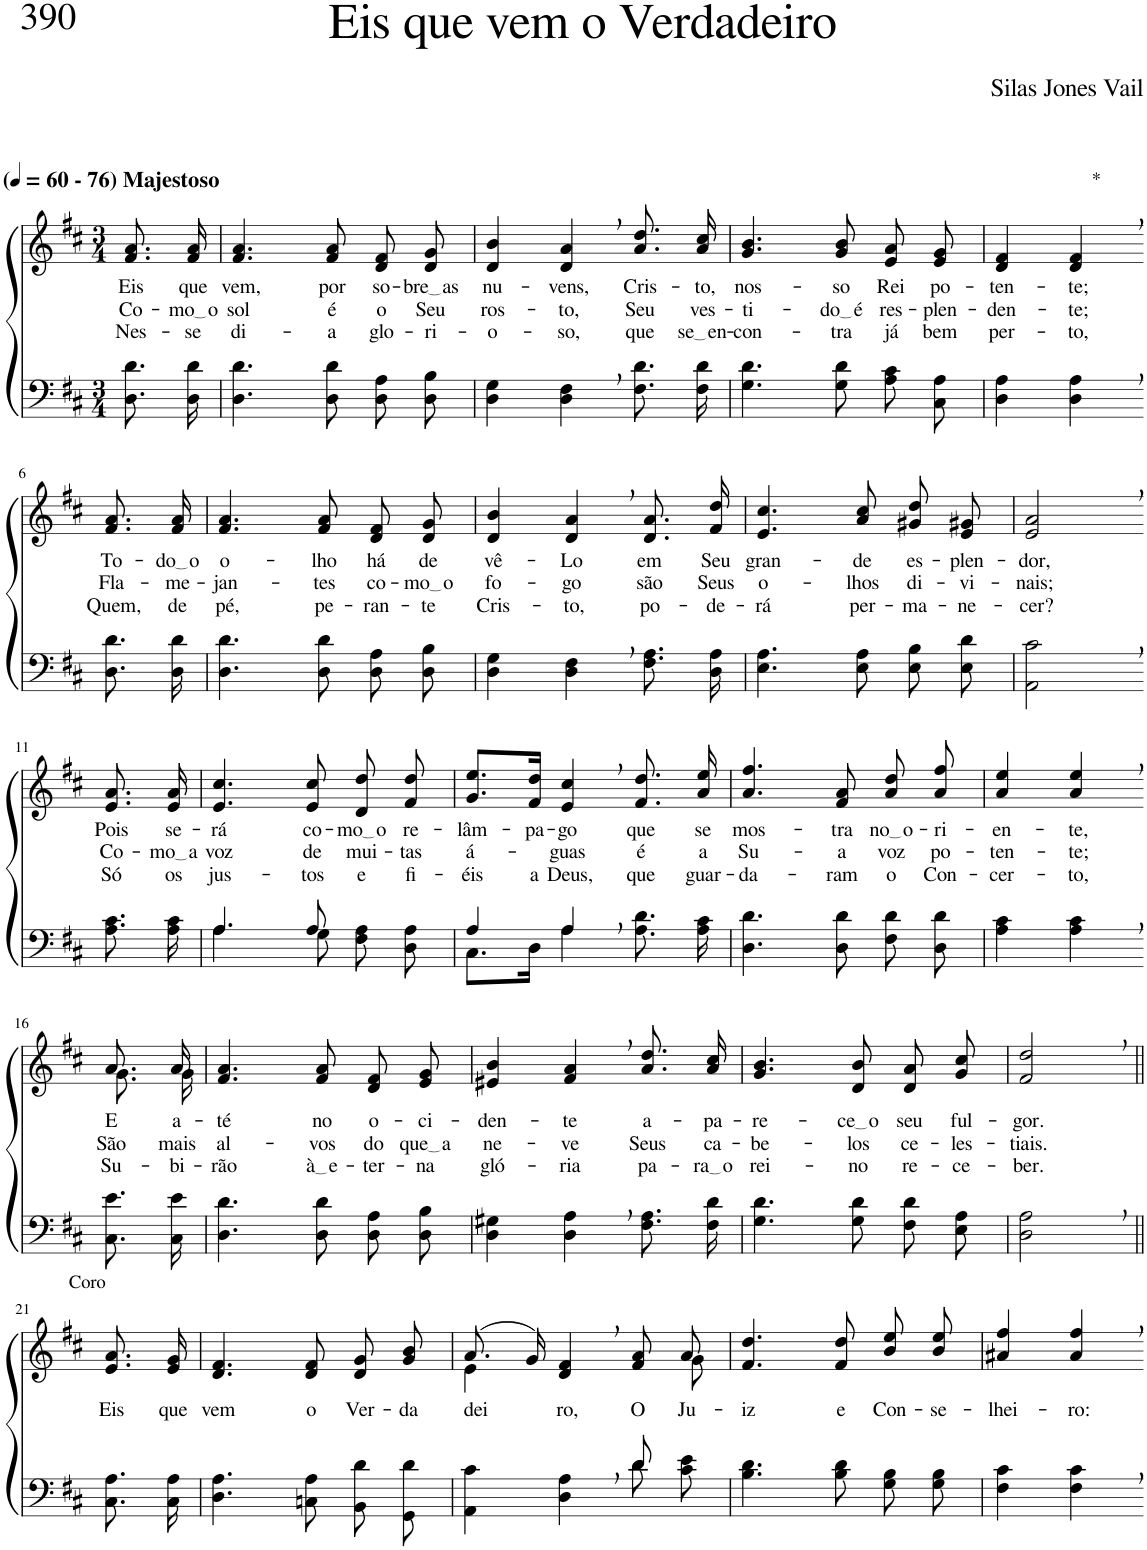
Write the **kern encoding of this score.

**kern	**kern	**text	**text	**text
*part2	*part1	*part1	*part1	*part1
*staff2	*staff1	*staff1	*staff1	*staff1
*I"Parte III e IV	*I"Parte I e II	*	*	*
*clefF4	*clefG2	*	*	*
*Trd1c2	*Trd1c2	*	*	*
*k[f#c#]	*k[f#c#]	*	*	*
*M3/4	*M3/4	*	*	*
*MM60	*MM60	*	*	*
=1	=1	=1	=1	=1
!	!LO:TX:a:B:t=(	!	!	!
!	!LO:TX:a:B:t=- 76) Majestoso	!	!	!
!	!	!LO:LY:b	!LO:LY:b	!LO:LY:b
8.D\ 8.d\	8.f#/ 8.a/	Eis	Co-	Nes-
!	!	!LO:LY:b	!LO:LY:b	!LO:LY:b
16D\ 16d\	16f#/ 16a/	que	mo o	se
=2	=2	=2	=2	=2
!	!	!LO:LY:b	!LO:LY:b	!LO:LY:b
4.D\ 4.d\	4.f#/ 4.a/	vem,	sol	-di-
!	!	!LO:LY:b	!LO:LY:b	!LO:LY:b
8D\ 8d\	8f#/ 8a/	por	é	-a
!	!	!LO:LY:b	!LO:LY:b	!LO:LY:b
8D\ 8A\	8d/ 8f#/	so-	o	glo-
!	!	!LO:LY:b	!LO:LY:b	!LO:LY:b
8D\ 8B\	8d/ 8g/	bre as	Seu	-ri-
=3	=3	=3	=3	=3
!	!	!LO:LY:b	!LO:LY:b	!LO:LY:b
4D\ 4G\	4d/ 4b/	nu-	ros-	-o-
!	!	!LO:LY:b	!LO:LY:b	!LO:LY:b
4D\, 4F#\,	4d/, 4a/,	-vens,	-to,	-so,
!	!	!LO:LY:b	!LO:LY:b	!LO:LY:b
8.F#\ 8.d\	8.a/ 8.dd/	Cris-	Seu	que
!	!	!LO:LY:b	!LO:LY:b	!LO:LY:b
16F#\ 16d\	16a/ 16cc#/	-to,	ves-	se en
=4	=4	=4	=4	=4
!	!	!LO:LY:b	!LO:LY:b	!LO:LY:b
4.G\ 4.d\	4.g/ 4.b/	nos-	-ti-	-con-
!	!	!LO:LY:b	!LO:LY:b	!LO:LY:b
8G\ 8d\	8g/ 8b/	-so	do é	-tra
!	!	!LO:LY:b	!LO:LY:b	!LO:LY:b
8A\ 8c#\	8e/ 8a/	Rei	res-	já
!	!	!LO:LY:b	!LO:LY:b	!LO:LY:b
8C#\ 8A\	8e/ 8g/	po-	-plen-	bem
=5	=5	=5	=5	=5
!	!	!LO:LY:b	!LO:LY:b	!LO:LY:b
4D\ 4A\	4d/ 4f#/	-ten-	-den-	per-
!	!LO:TX:a:t=*	!	!	!
!	!	!LO:LY:b	!LO:LY:b	!LO:LY:b
4D\, 4A\,	4d/, 4f#/,	-te;	-te;	-to,
!!LO:LB:g=z
=6-	=6-	=6-	=6-	=6-
!	!	!LO:LY:b	!LO:LY:b	!LO:LY:b
8.D\ 8.d\	8.f#/ 8.a/	To-	Fla-	Quem,
!	!	!LO:LY:b	!LO:LY:b	!LO:LY:b
16D\ 16d\	16f#/ 16a/	do o	-me-	de
=7	=7	=7	=7	=7
!	!	!LO:LY:b	!LO:LY:b	!LO:LY:b
4.D\ 4.d\	4.f#/ 4.a/	o-	-jan-	pé,
!	!	!LO:LY:b	!LO:LY:b	!LO:LY:b
8D\ 8d\	8f#/ 8a/	-lho	-tes	pe-
!	!	!LO:LY:b	!LO:LY:b	!LO:LY:b
8D\ 8A\	8d/ 8f#/	há	co-	-ran-
!	!	!LO:LY:b	!LO:LY:b	!LO:LY:b
8D\ 8B\	8d/ 8g/	de	mo o	-te
=8	=8	=8	=8	=8
!	!	!LO:LY:b	!LO:LY:b	!LO:LY:b
4D\ 4G\	4d/ 4b/	vê-	fo-	Cris-
!	!	!LO:LY:b	!LO:LY:b	!LO:LY:b
4D\, 4F#\,	4d/, 4a/,	-Lo	-go	-to,
!	!	!LO:LY:b	!LO:LY:b	!LO:LY:b
8.F#\ 8.A\	8.d/ 8.a/	em	são	po-
!	!	!LO:LY:b	!LO:LY:b	!LO:LY:b
16D\ 16A\	16f#/ 16dd/	Seu	Seus	-de-
=9	=9	=9	=9	=9
!	!	!LO:LY:b	!LO:LY:b	!LO:LY:b
4.E\ 4.A\	4.e/ 4.cc#/	gran-	o-	-rá
!	!	!LO:LY:b	!LO:LY:b	!LO:LY:b
8E\ 8A\	8a/ 8cc#/	-de	-lhos	per-
!	!	!LO:LY:b	!LO:LY:b	!LO:LY:b
8E\ 8B\	8g#X/ 8dd/	es-	di-	-ma-
!	!	!LO:LY:b	!LO:LY:b	!LO:LY:b
8E\ 8d\	8e/ 8g#X/	-plen-	-vi-	-ne-
=10	=10	=10	=10	=10
!	!	!LO:LY:b	!LO:LY:b	!LO:LY:b
2AA\, 2c#\,	2e/, 2a/,	-dor,	-nais;	-cer?
!!LO:LB:g=z
=11-	=11-	=11-	=11-	=11-
!	!	!LO:LY:b	!LO:LY:b	!LO:LY:b
8.A\ 8.c#\	8.e/ 8.a/	Pois	Co-	Só
!	!	!LO:LY:b	!LO:LY:b	!LO:LY:b
16A\ 16c#\	16e/ 16a/	se-	mo a	os
=12	=12	=12	=12	=12
*^	*	*	*	*
!	!	!	!LO:LY:b	!LO:LY:b	!LO:LY:b
4.A/	4.A\	4.e/ 4.cc#/	-rá	voz	jus-
!	!	!	!LO:LY:b	!LO:LY:b	!LO:LY:b
8A/	8G\	8e/ 8cc#/	co-	de	-tos
!	!	!	!LO:LY:b	!LO:LY:b	!LO:LY:b
4ryy	8F#\ 8A\	8d/ 8dd/	mo o	mui-	e
!	!	!	!LO:LY:b	!LO:LY:b	!LO:LY:b
.	8D\ 8A\	8f#/ 8dd/	re-	-tas	fi-
=13	=13	=13	=13	=13	=13
!	!	!	!LO:LY:b	!LO:LY:b	!LO:LY:b
4A/	8.C#\L	8.g/ 8.ee/L	-lâm-	á-	-éis
!	!	!	!LO:LY:b	!	!LO:LY:b
.	16D\Jk	16f#/ 16dd/Jk	-pa-	.	a
!	!	!	!LO:LY:b	!LO:LY:b	!LO:LY:b
4A,/	4A\	4e/, 4cc#/,	-go	-guas	Deus,
!	!	!	!LO:LY:b	!LO:LY:b	!LO:LY:b
4ryy	8.A\ 8.d\	8.f#/ 8.dd/	que	é	que
!	!	!	!LO:LY:b	!LO:LY:b	!LO:LY:b
.	16A\ 16c#\	16a/ 16ee/	se	a	guar-
=14	=14	=14	=14	=14	=14
!	!	!	!LO:LY:b	!LO:LY:b	!LO:LY:b
*v	*v	*	*	*	*
4.D\ 4.d\	4.a/ 4.ff#/	mos-	Su-	-da-
!	!	!LO:LY:b	!LO:LY:b	!LO:LY:b
8D\ 8d\	8f#/ 8a/	-tra	-a	-ram
!	!	!LO:LY:b	!LO:LY:b	!LO:LY:b
8F#\ 8d\	8a/ 8dd/	no o	voz	o
!	!	!LO:LY:b	!LO:LY:b	!LO:LY:b
8D\ 8d\	8a/ 8ff#/	-ri-	po-	Con-
=15	=15	=15	=15	=15
!	!	!LO:LY:b	!LO:LY:b	!LO:LY:b
4A\ 4c#\	4a/ 4ee/	-en-	-ten-	-cer-
!	!	!LO:LY:b	!LO:LY:b	!LO:LY:b
4A\, 4c#\,	4a/, 4ee/,	-te,	-te;	-to,
!!LO:LB:g=z
=16-	=16-	=16-	=16-	=16-
*	*^	*	*	*
!	!	!	!LO:LY:b	!LO:LY:b	!LO:LY:b
8.C#\ 8.e\	8.a/	8.g\	E	São	Su-
!	!	!	!LO:LY:b	!LO:LY:b	!LO:LY:b
16C#\ 16e\	16a/	16g\	a-	mais	-bi-
=17	=17	=17	=17	=17	=17
!	!	!	!LO:LY:b	!LO:LY:b	!LO:LY:b
*	*v	*v	*	*	*
4.D\ 4.d\	4.f#/ 4.a/	-té	al-	-rão
!	!	!LO:LY:b	!LO:LY:b	!LO:LY:b
8D\ 8d\	8f#/ 8a/	no	-vos	à e
!	!	!LO:LY:b	!LO:LY:b	!LO:LY:b
8D\ 8A\	8d/ 8f#/	o-	do	-ter-
!	!	!LO:LY:b	!LO:LY:b	!LO:LY:b
8D\ 8B\	8e/ 8g/	-ci-	que a	-na
=18	=18	=18	=18	=18
!	!	!LO:LY:b	!LO:LY:b	!LO:LY:b
4D\ 4G#X\	4e#X/ 4b/	-den-	ne-	gló-
!	!	!LO:LY:b	!LO:LY:b	!LO:LY:b
4D\, 4A\,	4f#/, 4a/,	-te	-ve	-ria
!	!	!LO:LY:b	!LO:LY:b	!LO:LY:b
8.F#\ 8.A\	8.a/ 8.dd/	a-	Seus	pa-
!	!	!LO:LY:b	!LO:LY:b	!LO:LY:b
16F#\ 16d\	16a/ 16cc#/	-pa-	ca-	ra o
=19	=19	=19	=19	=19
!	!	!LO:LY:b	!LO:LY:b	!LO:LY:b
4.G\ 4.d\	4.g/ 4.b/	-re-	-be-	rei-
!	!	!LO:LY:b	!LO:LY:b	!LO:LY:b
8G\ 8d\	8d/ 8b/	ce o	-los	-no
!	!	!LO:LY:b	!LO:LY:b	!LO:LY:b
8F#\ 8d\	8d/ 8a/	seu	ce-	re-
!	!	!LO:LY:b	!LO:LY:b	!LO:LY:b
8E\ 8A\	8g/ 8cc#/	ful-	-les-	-ce-
=20	=20	=20	=20	=20
!	!	!LO:LY:b	!LO:LY:b	!LO:LY:b
2D\, 2A\,	2f#/, 2dd/,	-gor.	-tiais.	-ber.
!!LO:LB:g=z
=21||	=21||	=21||	=21||	=21||
!	!LO:TX:a:t=Coro	!	!	!
!	!	!LO:LY:b	!	!
8.C#\ 8.A\	8.e/ 8.a/	Eis	.	.
!	!	!LO:LY:b	!	!
16C#\ 16A\	16e/ 16g/	que	.	.
=22	=22	=22	=22	=22
!	!	!LO:LY:b	!	!
4.D\ 4.A\	4.d/ 4.f#/	vem	.	.
!	!	!LO:LY:b	!	!
8Cn\ 8A\	8d/ 8f#/	o	.	.
!	!	!LO:LY:b	!	!
8BB\ 8d\	8d/ 8g/	Ver-	.	.
!	!	!LO:LY:b	!	!
8GG\ 8d\	8g/ 8b/	-da-	.	.
=23	=23	=23	=23	=23
*^	*^	*	*	*
!	!	!	!	!LO:LY:b	!	!
2ryy	4AA\ 4c#\	(8.a/	4e\	-dei-	.	.
.	.	16g/)	.	.	.	.
!	!	!	!	!LO:LY:b	!	!
.	4D\ 4A\	4d/, 4f#/,	4.ryy	-ro,	.	.
!	!	!	!	!LO:LY:b	!	!
8d/	8d\	8f#/ 8a/	.	O	.	.
!	!	!	!	!LO:LY:b	!	!
8ryy	8c#\ 8e\	8a/	8g\	Ju-	.	.
=24	=24	=24	=24	=24	=24	=24
!	!	!	!	!LO:LY:b	!	!
*v	*v	*	*	*	*	*
*	*v	*v	*	*	*
4.B\ 4.d\	4.f#/ 4.dd/	-iz	.	.
!	!	!LO:LY:b	!	!
8B\ 8d\	8f#/ 8dd/	e	.	.
!	!	!LO:LY:b	!	!
8G\ 8B\	8b/ 8ee/	Con-	.	.
!	!	!LO:LY:b	!	!
8G\ 8B\	8b/ 8ee/	-se-	.	.
=25	=25	=25	=25	=25
!	!	!LO:LY:b	!	!
4F#\ 4c#\	4a#X/ 4ff#/	-lhei-	.	.
!	!	!LO:LY:b	!	!
4F#\, 4c#\,	4a#/, 4ff#/,	-ro:	.	.
=-	=-	=-	=-	=-
*-	*-	*-	*-	*-
